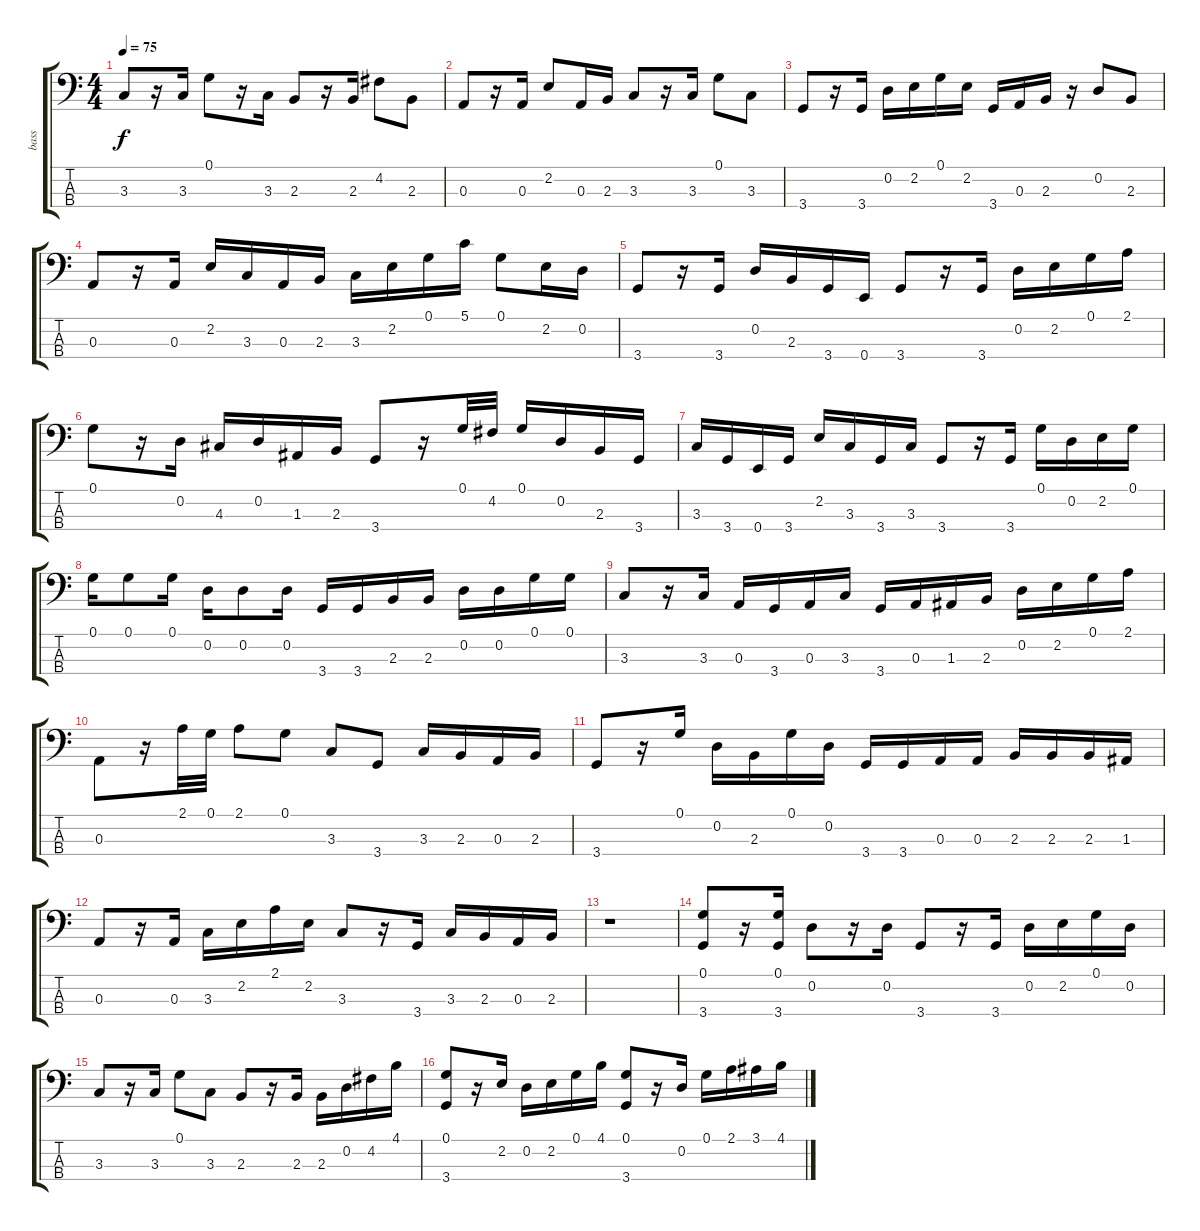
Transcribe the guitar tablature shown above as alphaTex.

\track ("bass" "bass") {instrument electricbassfinger}
\staff {score tabs}
\tuning (G2 D2 A1 E1) {hide}
\ts (4 4)
\tempo 75
\clef f4
\ks c
3.3.8{dy f} r.16 3.3.16 0.1.8 r.16 3.3.16 2.3.8 r.16 2.3.16 4.2.8 2.3.8 |
0.3.8 r.16 0.3.16 2.2.8 0.3.16 2.3.16 3.3.8 r.16 3.3.16 0.1.8 3.3.8 |
3.4.8 r.16 3.4.16 0.2.16 2.2.16 0.1.16 2.2.16 3.4.16 0.3.16 2.3.16 r.16 0.2.8 2.3.8 |
0.3.8 r.16 0.3.16 2.2.16 3.3.16 0.3.16 2.3.16 3.3.16 2.2.16 0.1.16 5.1.16 0.1.8 2.2.16 0.2.16 |
3.4.8 r.16 3.4.16 0.2.16 2.3.16 3.4.16 0.4.16 3.4.8 r.16 3.4.16 0.2.16 2.2.16 0.1.16 2.1.16 |
0.1.8 r.16 0.2.16 4.3.16 0.2.16 1.3.16 2.3.16 3.4.8 r.16 0.1.32 4.2.32 0.1.16 0.2.16 2.3.16 3.4.16 |
3.3.16 3.4.16 0.4.16 3.4.16 2.2.16 3.3.16 3.4.16 3.3.16 3.4.8 r.16 3.4.16 0.1.16 0.2.16 2.2.16 0.1.16 |
0.1.16 0.1.8 0.1.16 0.2.16 0.2.8 0.2.16 3.4.16 3.4.16 2.3.16 2.3.16 0.2.16 0.2.16 0.1.16 0.1.16 |
3.3.8 r.16 3.3.16 0.3.16 3.4.16 0.3.16 3.3.16 3.4.16 0.3.16 1.3.16 2.3.16 0.2.16 2.2.16 0.1.16 2.1.16 |
0.3.8 r.16 2.1.32 0.1.32 2.1.8 0.1.8 3.3.8 3.4.8 3.3.16 2.3.16 0.3.16 2.3.16 |
3.4.8 r.16 0.1.16 0.2.16 2.3.16 0.1.16 0.2.16 3.4.16 3.4.16 0.3.16 0.3.16 2.3.16 2.3.16 2.3.16 1.3.16 |
0.3.8 r.16 0.3.16 3.3.16 2.2.16 2.1.16 2.2.16 3.3.8 r.16 3.4.16 3.3.16 2.3.16 0.3.16 2.3.16 |
r.1 |
(0.1 3.4).8 r.16 (0.1 3.4).16 0.2.8 r.16 0.2.16 3.4.8 r.16 3.4.16 0.2.16 2.2.16 0.1.16 0.2.16 |
3.3.8 r.16 3.3.16 0.1.8 3.3.8 2.3.8 r.16 2.3.16 2.3.16 0.2.16 4.2.16 4.1.16 |
(0.1 3.4).8 r.16 2.2.16 0.2.16 2.2.16 0.1.16 4.1.16 (0.1 3.4).8 r.16 0.2.16 0.1.16 2.1.16 3.1.16 4.1.16
